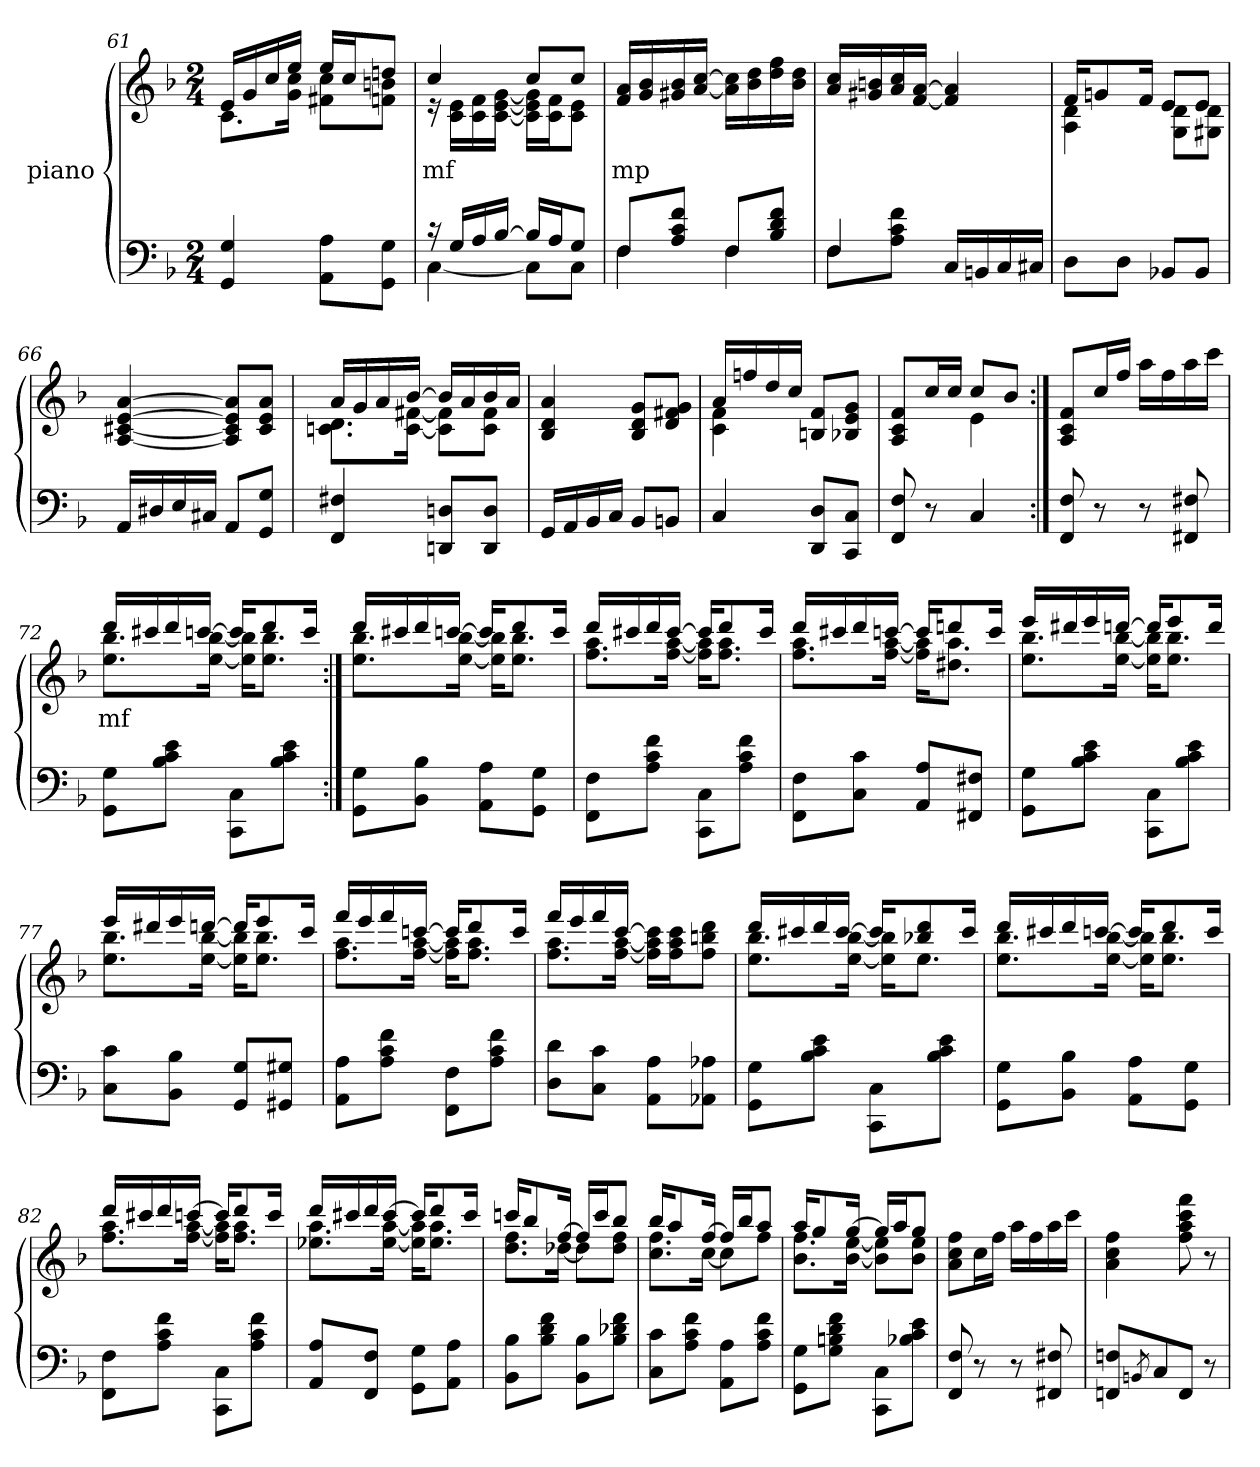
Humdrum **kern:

**kern	**kern	**text
*part2	*part1	*part1
*staff2	*staff1	*staff1
*I"piano	*I"piano	*
*clefF4	*clefG2	*
*k[b-]	*k[b-]	*
*F:	*F:	*
*M2/4	*M2/4	*
=61	=61	=61
*	*^	*
4G 4GG	16eLL	8.cL	.
.	16g	.	.
.	16cc	.	.
.	16eeJJ	16cc 16gJk	.
8A 8AAL	16eeLL	8cc 8f#XL	.
.	16ccJ	.	.
8G 8GGJ	8ddnJ	8bn 8fnJ	.
=62	=62	=62	=62
*^	*	*	*
16r	[4C	4cc	16r	mf
16GLL	.	.	16e 16cLL	.
16A	.	.	16f 16c	.
[16B-JJ	.	.	[16g [16e [16cJJ	.
16B-LL]	8CL]	8ccL	16g] 16e] 16c]LL	.
16AJ	.	.	16f 16cJ	.
8GJ	8CJ	8ccJ	8e 8cJ	.
*	*	*v	*v	*
=63	=63	=63	=63
8FL	4F	16a 16fLL	mp
.	.	16b- 16g	.
8f 8c 8AJ	.	16b- 16g#X	.
.	.	[16cc [16aJJ	.
8FL	4F	16cc] 16a]LL	.
.	.	16dd 16b-	.
8f 8d 8B-J	.	16ff 16dd	.
.	.	16dd 16b-JJ	.
=64	=64	=64	=64
4F	8FL	16cc 16aLL	.
.	.	16bn 16g#X	.
.	8f 8c 8AJ	16cc 16a	.
.	.	[16a [16fJJ	.
4ryy	16CLL	4a] 4f]	.
.	16BBn	.	.
.	16C	.	.
.	16C#XJJ	.	.
*v	*v	*	*
=65	=65	=65
*	*^	*
8DL	16fKL	4d 4A	.
.	8gn	.	.
8DJ	.	.	.
.	16fJk	.	.
8BB-XL	8eL	8d 8GL	.
8BB-J	8eJ	8d 8G#XJ	.
*	*v	*v	*
=66	=66	=66
16AALL	[4a [4e [4c#X [4A	.
16D#X	.	.
16E	.	.
16C#XJJ	.	.
8AAL	8a] 8e] 8c#] 8A]L	.
8G 8GGJ	8a 8e 8c#J	.
=67	=67	=67
*	*^	*
4F#X 4FF	16aLL	8.d 8.cnL	.
.	16g	.	.
.	16a	.	.
.	[16b-JJ	[16f#X [16cJk	.
8Dn 8DDnL	16b-LL]	8f#] 8c]L	.
.	16a	.	.
8D 8DDJ	16b-	8f# 8cJ	.
.	16aJJ	.	.
*	*v	*v	*
=68	=68	=68
16GGLL	4a 4d 4B-	.
16AA	.	.
16BB-	.	.
16CJJ	.	.
8BB-L	8g 8d 8B-L	.
8BBnJ	8g 8f#X 8dJ	.
=69	=69	=69
*	*^	*
4C	16aLL	4f 4c	.
.	16ffn	.	.
.	16dd	.	.
.	16ccJJ	.	.
8D 8DDL	8f 8BnL	4ryy	.
8C 8CCJ	8g 8e 8B-XJ	.	.
=70	=70	=70	=70
8F 8FF	8f 8c 8AL	4ryy	.
8r	16ccL	.	.
.	16ccJJ	.	.
4C	8ccL	4e	.
.	8b-J	.	.
*	*v	*v	*
=71:|!	=71:|!	=71:|!
8F 8FF	8f 8c 8AL	.
8r	16ccL	.
.	16ffJJ	.
8r	16aaLL	.
.	16ff	.
8F#X 8FF#X	16aa	.
.	16cccJJ	.
=72	=72	=72
*	*^	*
8G 8GGL	16dddLL	8.bb- 8.eeL	mf
.	16ccc#X	.	.
8e 8c 8B-J	16ddd	.	.
.	[16cccnJJ	[16bb- [16eeJk	.
8C 8CCL	16cccKL]	16bb-] 16ee]KL	.
.	8ddd	8.bb- 8.eeJ	.
8e 8c 8B-J	.	.	.
.	16cccJk	.	.
=73:|!	=73:|!	=73:|!	=73:|!
8G 8GGL	16dddLL	8.bb- 8.eeL	.
.	16ccc#X	.	.
8B- 8BB-J	16ddd	.	.
.	[16cccnJJ	[16bb- [16eeJk	.
8A 8AAL	16cccKL]	16bb-] 16ee]KL	.
.	8ddd	8.bb- 8.eeJ	.
8G 8GGJ	.	.	.
.	16cccJk	.	.
=74	=74	=74	=74
8F 8FFL	16dddLL	8.aa 8.ffL	.
.	16ccc#X	.	.
8f 8c 8AJ	16ddd	.	.
.	[16ccc#JJ	[16aa [16ffJk	.
8C 8CCL	16ccc#KL]	16aa] 16ff]KL	.
.	8ddd	8.aa 8.ffJ	.
8f 8c 8AJ	.	.	.
.	16ccc#Jk	.	.
=75	=75	=75	=75
8F 8FFL	16dddLL	8.aa 8.ffL	.
.	16ccc#X	.	.
8c 8CJ	16ddd	.	.
.	[16cccnJJ	[16aa [16ffJk	.
8A 8AAL	16cccKL]	16aa] 16ff]KL	.
.	8dddn	8.aa 8.dd#XJ	.
8F#X 8FF#XJ	.	.	.
.	16cccJk	.	.
=76	=76	=76	=76
8G 8GGL	16eeeLL	8.bb- 8.eeL	.
.	16ddd#X	.	.
8e 8c 8B-J	16eee	.	.
.	[16dddnJJ	[16bb- [16eeJk	.
8C 8CCL	16dddKL]	16bb-] 16ee]KL	.
.	8eee	8.bb- 8.eeJ	.
8e 8c 8B-J	.	.	.
.	16dddJk	.	.
=77	=77	=77	=77
8c 8CL	16eeeLL	8.bb- 8.eeL	.
.	16ddd#X	.	.
8B- 8BB-J	16eee	.	.
.	[16dddnJJ	[16bb- [16eeJk	.
8G 8GGL	16dddKL]	16bb-] 16ee]KL	.
.	8eee	8.bb- 8.eeJ	.
8G#X 8GG#XJ	.	.	.
.	16cccJk	.	.
=78	=78	=78	=78
8A 8AAL	16fffLL	8.aa 8.ffL	.
.	16eee	.	.
8f 8c 8AJ	16fff	.	.
.	[16cccnJJ	[16aa [16ffJk	.
8F 8FFL	16cccKL]	16aa] 16ff]KL	.
.	8ddd	8.aa 8.ffJ	.
8f 8c 8AJ	.	.	.
.	16cccJk	.	.
=79	=79	=79	=79
8d 8DL	16fffLL	8.aa 8.ffL	.
.	16eee	.	.
8c 8CJ	16fff	.	.
.	[16cccJJ	[16aa [16ffJk	.
8A 8AAL	4ryy	16ccc] 16aa] 16ff]LL	.
.	.	16ccc 16aa 16ffJ	.
8A-X 8AA-XJ	.	8ddd 8bbn 8ffJ	.
=80	=80	=80	=80
8G 8GGL	16dddLL	8.bb- 8.eeL	.
.	16ccc#X	.	.
8e 8c 8B-J	16ddd	.	.
.	[16ccc#JJ	[16bb- [16eeJk	.
8C 8CCL	16ccc#KL]	16bb-] 16ee]KL	.
.	8ddd 8bb-X	8.eeJ	.
8e 8c 8B-J	.	.	.
.	16ccc#Jk	.	.
=81	=81	=81	=81
8G 8GGL	16dddLL	8.bb- 8.eeL	.
.	16ccc#X	.	.
8B- 8BB-J	16ddd	.	.
.	[16cccnJJ	[16bb- [16eeJk	.
8A 8AAL	16cccKL]	16bb-] 16ee]KL	.
.	8ddd	8.bb- 8.eeJ	.
8G 8GGJ	.	.	.
.	16cccJk	.	.
=82	=82	=82	=82
8F 8FFL	16dddLL	8.aa 8.ffL	.
.	16ccc#X	.	.
8f 8c 8AJ	16ddd	.	.
.	[16cccnJJ	[16aa [16ffJk	.
8C 8CCL	16cccKL]	16aa] 16ff]KL	.
.	8ddd	8.aa 8.ffJ	.
8f 8c 8AJ	.	.	.
.	16cccJk	.	.
=83	=83	=83	=83
8A 8AAL	16dddLL	8.aa 8.ee-XL	.
.	16ccc#X	.	.
8F 8FFJ	16ddd	.	.
.	[16ccc#JJ	[16aa [16ee-Jk	.
8G 8GGL	16ccc#KL]	16aa] 16ee-]KL	.
.	8ddd	8.aa 8.ee-J	.
8A 8AAJ	.	.	.
.	16ccc#Jk	.	.
=84	=84	=84	=84
8B- 8BB-L	16cccnKL	8.ff 8.ddL	.
.	8bb-	.	.
8f 8d 8B-J	.	.	.
.	[16ffJk	[16dd-XJk	.
8B- 8BB-L	16ffLL]	8dd-L]	.
.	16cccJ	.	.
8f 8d-X 8B-J	8bb-J	8ff 8dd-J	.
=85	=85	=85	=85
8c 8CL	16bb-KL	8.ff 8.ccL	.
.	8aa	.	.
8f 8c 8AJ	.	.	.
.	[16ffJk	[16ccJk	.
8A 8AAL	16ffLL]	8ccL]	.
.	16bb-J	.	.
8f 8c 8AJ	8aaJ	8ffJ	.
=86	=86	=86	=86
8G 8GGL	16aaKL	8.ff 8.b-L	.
.	8gg	.	.
8f 8d 8Bn 8GJ	.	.	.
.	[16ggJk	[16ee [16b-Jk	.
8C 8CCL	16ggLL]	8ee] 8b-]L	.
.	16aaJ	.	.
8e 8c 8B-XJ	8ggJ	8ee 8b-J	.
*	*v	*v	*
=87	=87	=87
8F 8FF	8ff 8cc 8aL	.
8r	16ccL	.
.	16ffJJ	.
8r	16aaLL	.
.	16ff	.
8F#X 8FF#X	16aa	.
.	16cccJJ	.
=88	=88	=88
8Fn 8FFnL	4ff 4cc 4a	.
8qBBn	.	.
8C	.	.
8FFJ	8fff 8ccc 8aa 8ff	.
8r	8r	.
=	=	=
*-	*-	*-
